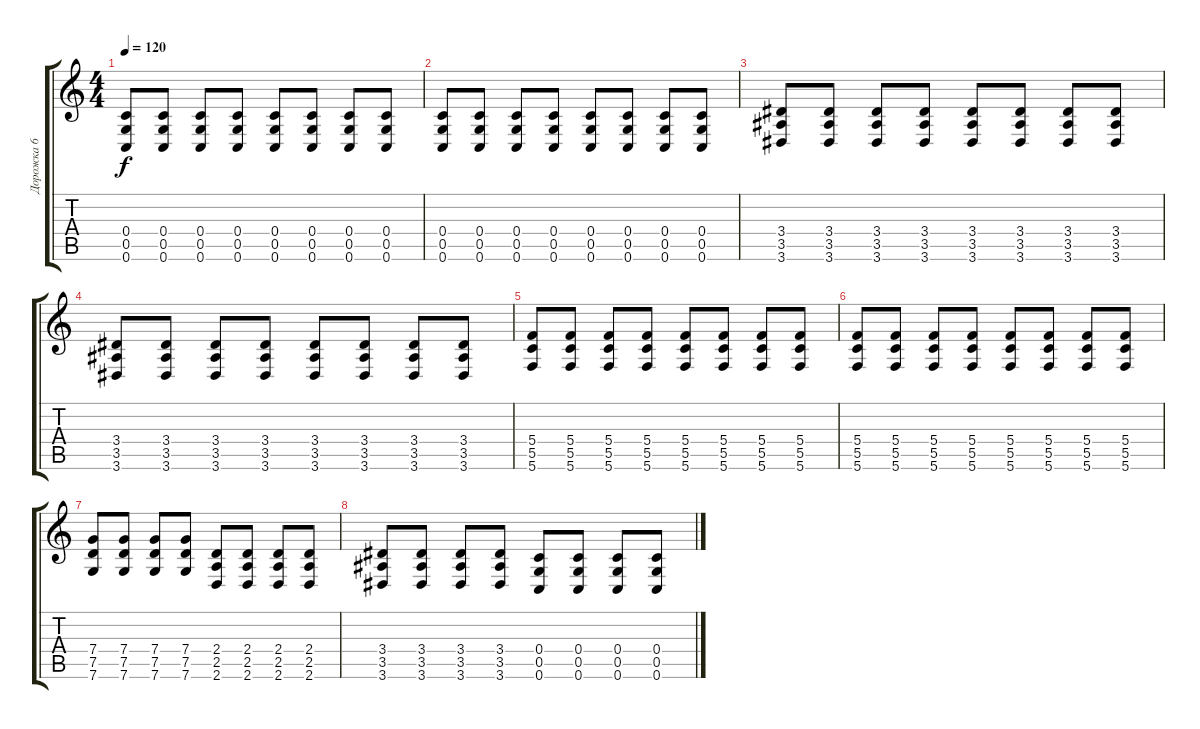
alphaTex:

\track ("Дорожка 6" "Дорожка 6") {instrument overdrivenguitar}
\staff {score tabs}
\tuning (D4 A3 F3 C3 G2 C2) {hide}
\ts (4 4)
\tempo 120
\clef g2
\ks c
(0.4 0.5 0.6).8{dy f} (0.4 0.5 0.6).8 (0.4 0.5 0.6).8 (0.4 0.5 0.6).8 (0.4 0.5 0.6).8 (0.4 0.5 0.6).8 (0.4 0.5 0.6).8 (0.4 0.5 0.6).8 |
(0.4 0.5 0.6).8 (0.4 0.5 0.6).8 (0.4 0.5 0.6).8 (0.4 0.5 0.6).8 (0.4 0.5 0.6).8 (0.4 0.5 0.6).8 (0.4 0.5 0.6).8 (0.4 0.5 0.6).8 |
(3.4 3.5 3.6).8 (3.4 3.5 3.6).8 (3.4 3.5 3.6).8 (3.4 3.5 3.6).8 (3.4 3.5 3.6).8 (3.4 3.5 3.6).8 (3.4 3.5 3.6).8 (3.4 3.5 3.6).8 |
(3.4 3.5 3.6).8 (3.4 3.5 3.6).8 (3.4 3.5 3.6).8 (3.4 3.5 3.6).8 (3.4 3.5 3.6).8 (3.4 3.5 3.6).8 (3.4 3.5 3.6).8 (3.4 3.5 3.6).8 |
(5.4 5.5 5.6).8 (5.4 5.5 5.6).8 (5.4 5.5 5.6).8 (5.4 5.5 5.6).8 (5.4 5.5 5.6).8 (5.4 5.5 5.6).8 (5.4 5.5 5.6).8 (5.4 5.5 5.6).8 |
(5.4 5.5 5.6).8 (5.4 5.5 5.6).8 (5.4 5.5 5.6).8 (5.4 5.5 5.6).8 (5.4 5.5 5.6).8 (5.4 5.5 5.6).8 (5.4 5.5 5.6).8 (5.4 5.5 5.6).8 |
(7.4 7.5 7.6).8 (7.4 7.5 7.6).8 (7.4 7.5 7.6).8 (7.4 7.5 7.6).8 (2.4 2.5 2.6).8 (2.4 2.5 2.6).8 (2.4 2.5 2.6).8 (2.4 2.5 2.6).8 |
(3.4 3.5 3.6).8 (3.4 3.5 3.6).8 (3.4 3.5 3.6).8 (3.4 3.5 3.6).8 (0.4 0.5 0.6).8 (0.4 0.5 0.6).8 (0.4 0.5 0.6).8 (0.4 0.5 0.6).8
